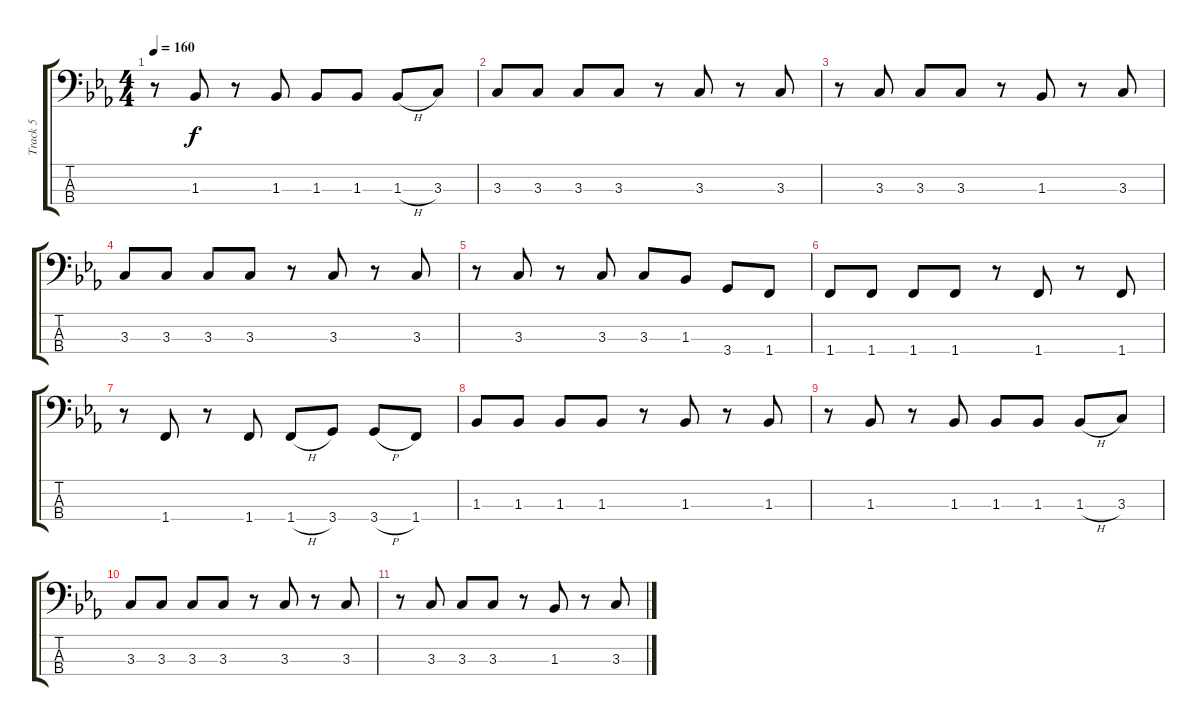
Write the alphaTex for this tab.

\track ("Track 5" "Track 5") {instrument electricbassfinger}
\staff {score tabs}
\tuning (G2 D2 A1 E1) {hide}
\ts (4 4)
\tempo 160
\clef f4
\ks cminor
r.8{dy f} 1.3.8 r.8 1.3.8 1.3.8 1.3.8 1.3{h}.8 3.3.8 |
3.3.8 3.3.8 3.3.8 3.3.8 r.8 3.3.8 r.8 3.3.8 |
r.8 3.3.8 3.3.8 3.3.8 r.8 1.3.8 r.8 3.3.8 |
3.3.8 3.3.8 3.3.8 3.3.8 r.8 3.3.8 r.8 3.3.8 |
r.8 3.3.8 r.8 3.3.8 3.3.8 1.3.8 3.4.8 1.4.8 |
1.4.8 1.4.8 1.4.8 1.4.8 r.8 1.4.8 r.8 1.4.8 |
r.8 1.4.8 r.8 1.4.8 1.4{h}.8 3.4.8 3.4{h}.8 1.4.8 |
1.3.8 1.3.8 1.3.8 1.3.8 r.8 1.3.8 r.8 1.3.8 |
r.8 1.3.8 r.8 1.3.8 1.3.8 1.3.8 1.3{h}.8 3.3.8 |
3.3.8 3.3.8 3.3.8 3.3.8 r.8 3.3.8 r.8 3.3.8 |
r.8 3.3.8 3.3.8 3.3.8 r.8 1.3.8 r.8 3.3.8
